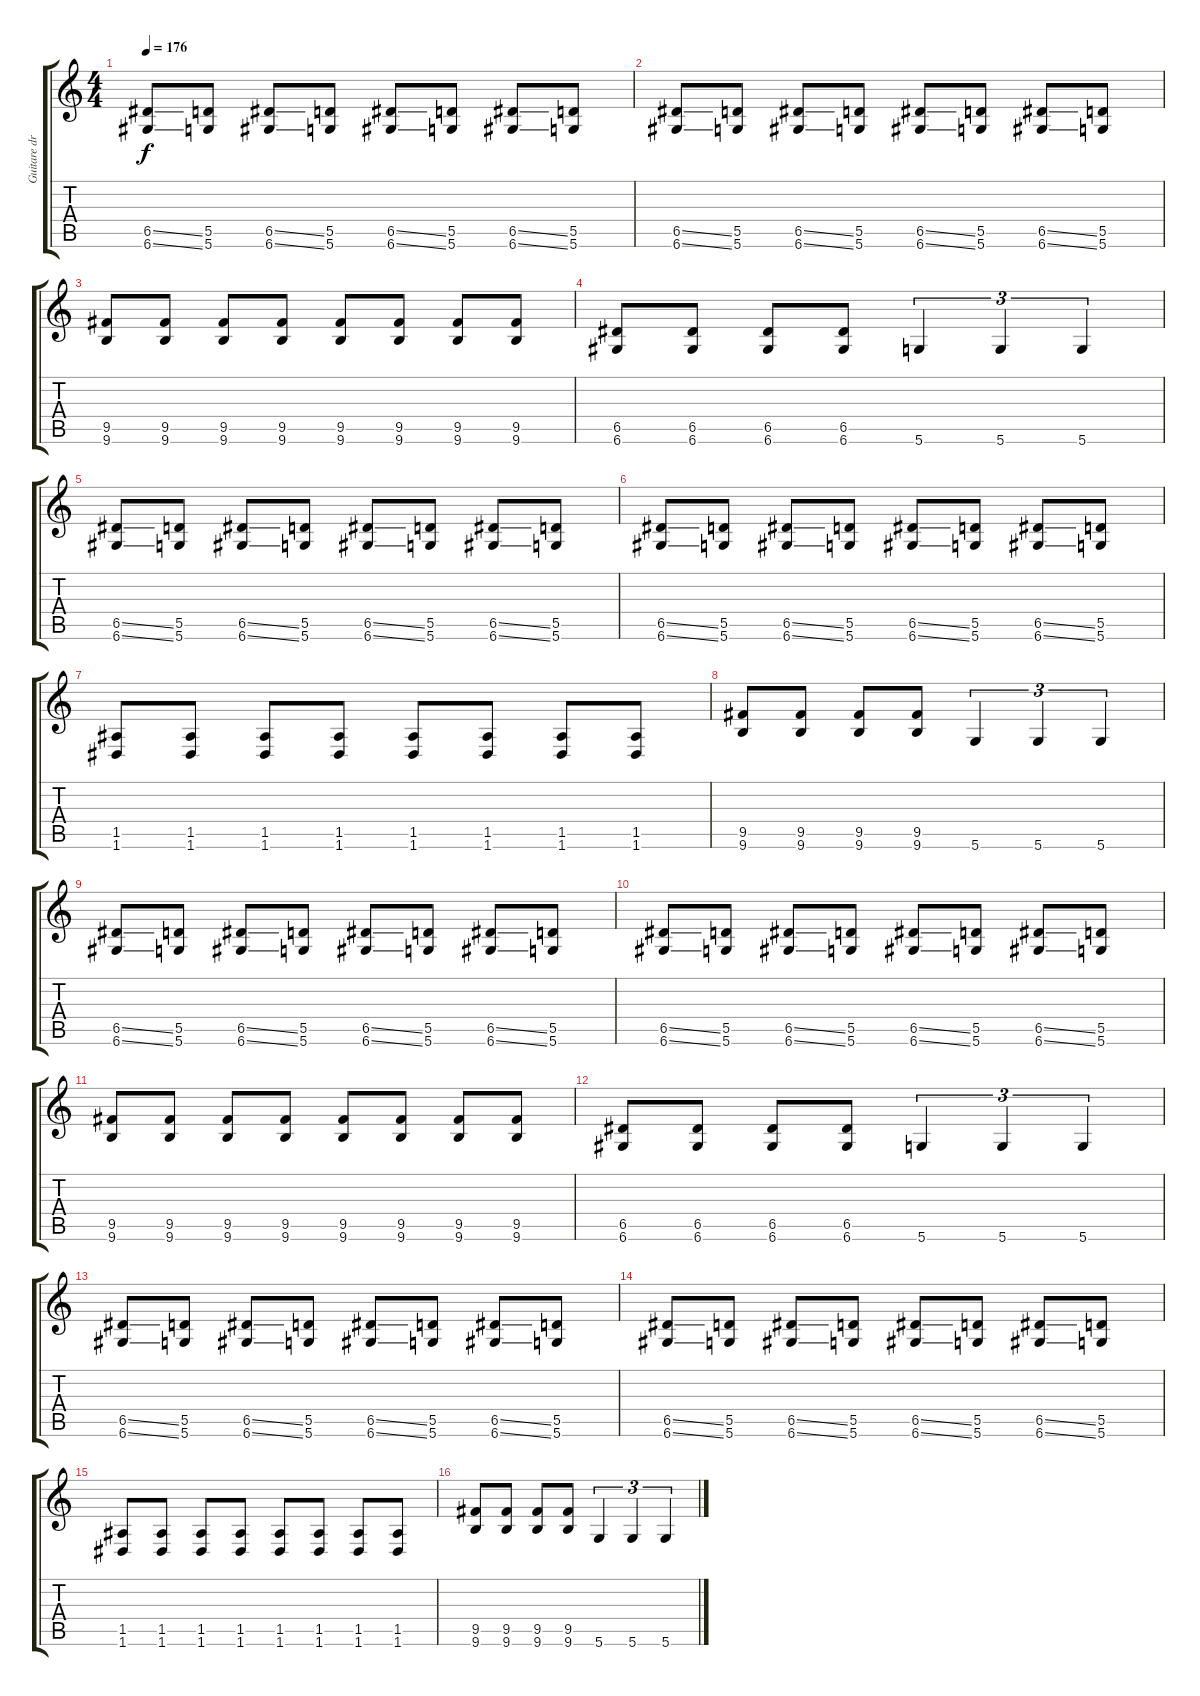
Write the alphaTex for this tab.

\track ("Guitare droite" "Guitare dr") {instrument distortionguitar}
\staff {score tabs}
\tuning (E4 B3 G3 D3 A2 D2) {hide}
\ts (4 4)
\tempo 176
\clef g2
\ks c
(6.5{ss} 6.6{ss}).8{dy f} (5.5 5.6).8 (6.5{ss} 6.6{ss}).8 (5.5 5.6).8 (6.5{ss} 6.6{ss}).8 (5.5 5.6).8 (6.5{ss} 6.6{ss}).8 (5.5 5.6).8 |
(6.5{ss} 6.6{ss}).8 (5.5 5.6).8 (6.5{ss} 6.6{ss}).8 (5.5 5.6).8 (6.5{ss} 6.6{ss}).8 (5.5 5.6).8 (6.5{ss} 6.6{ss}).8 (5.5 5.6).8 |
(9.5 9.6).8 (9.5 9.6).8 (9.5 9.6).8 (9.5 9.6).8 (9.5 9.6).8 (9.5 9.6).8 (9.5 9.6).8 (9.5 9.6).8 |
(6.5 6.6).8 (6.5 6.6).8 (6.5 6.6).8 (6.5 6.6).8 5.6.4{tu (3 2)} 5.6.4{tu (3 2)} 5.6.4{tu (3 2)} |
(6.5{ss} 6.6{ss}).8 (5.5 5.6).8 (6.5{ss} 6.6{ss}).8 (5.5 5.6).8 (6.5{ss} 6.6{ss}).8 (5.5 5.6).8 (6.5{ss} 6.6{ss}).8 (5.5 5.6).8 |
(6.5{ss} 6.6{ss}).8 (5.5 5.6).8 (6.5{ss} 6.6{ss}).8 (5.5 5.6).8 (6.5{ss} 6.6{ss}).8 (5.5 5.6).8 (6.5{ss} 6.6{ss}).8 (5.5 5.6).8 |
(1.5 1.6).8 (1.5 1.6).8 (1.5 1.6).8 (1.5 1.6).8 (1.5 1.6).8 (1.5 1.6).8 (1.5 1.6).8 (1.5 1.6).8 |
(9.5 9.6).8 (9.5 9.6).8 (9.5 9.6).8 (9.5 9.6).8 5.6.4{tu (3 2)} 5.6.4{tu (3 2)} 5.6.4{tu (3 2)} |
(6.5{ss} 6.6{ss}).8 (5.5 5.6).8 (6.5{ss} 6.6{ss}).8 (5.5 5.6).8 (6.5{ss} 6.6{ss}).8 (5.5 5.6).8 (6.5{ss} 6.6{ss}).8 (5.5 5.6).8 |
(6.5{ss} 6.6{ss}).8 (5.5 5.6).8 (6.5{ss} 6.6{ss}).8 (5.5 5.6).8 (6.5{ss} 6.6{ss}).8 (5.5 5.6).8 (6.5{ss} 6.6{ss}).8 (5.5 5.6).8 |
(9.5 9.6).8 (9.5 9.6).8 (9.5 9.6).8 (9.5 9.6).8 (9.5 9.6).8 (9.5 9.6).8 (9.5 9.6).8 (9.5 9.6).8 |
(6.5 6.6).8 (6.5 6.6).8 (6.5 6.6).8 (6.5 6.6).8 5.6.4{tu (3 2)} 5.6.4{tu (3 2)} 5.6.4{tu (3 2)} |
(6.5{ss} 6.6{ss}).8 (5.5 5.6).8 (6.5{ss} 6.6{ss}).8 (5.5 5.6).8 (6.5{ss} 6.6{ss}).8 (5.5 5.6).8 (6.5{ss} 6.6{ss}).8 (5.5 5.6).8 |
(6.5{ss} 6.6{ss}).8 (5.5 5.6).8 (6.5{ss} 6.6{ss}).8 (5.5 5.6).8 (6.5{ss} 6.6{ss}).8 (5.5 5.6).8 (6.5{ss} 6.6{ss}).8 (5.5 5.6).8 |
(1.5 1.6).8 (1.5 1.6).8 (1.5 1.6).8 (1.5 1.6).8 (1.5 1.6).8 (1.5 1.6).8 (1.5 1.6).8 (1.5 1.6).8 |
(9.5 9.6).8 (9.5 9.6).8 (9.5 9.6).8 (9.5 9.6).8 5.6.4{tu (3 2)} 5.6.4{tu (3 2)} 5.6.4{tu (3 2)}
